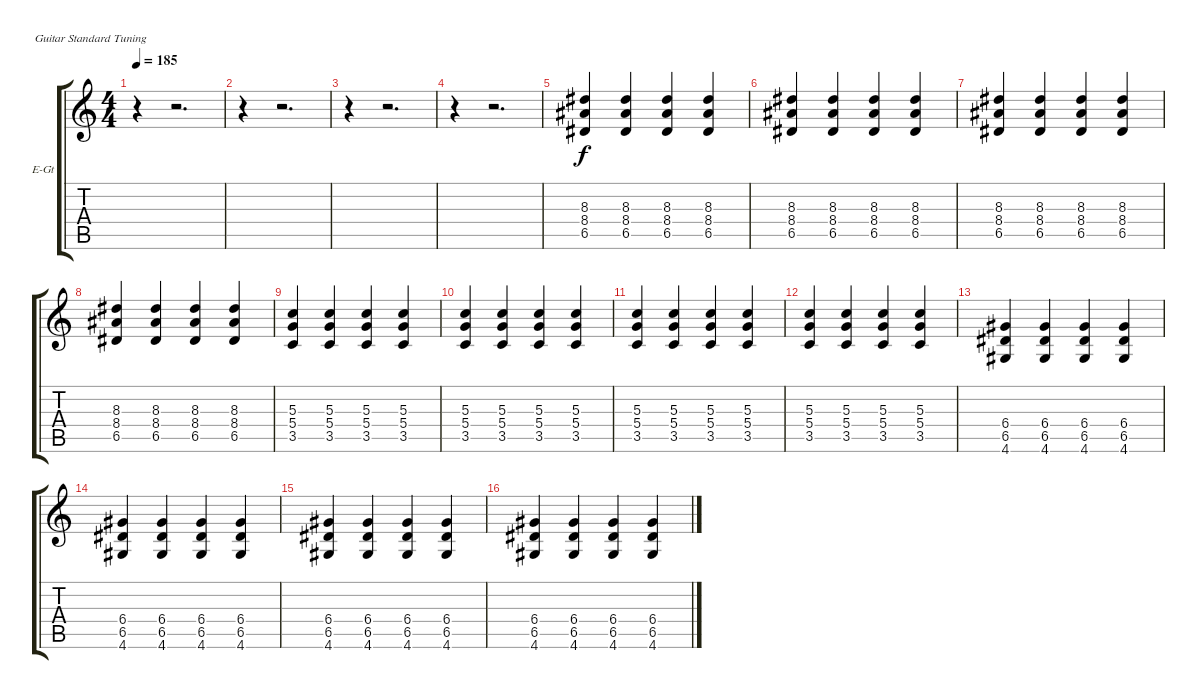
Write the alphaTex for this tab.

\defaultSystemsLayout 4
\bracketExtendMode groupsimilarinstruments
\firstSystemTrackNameOrientation horizontal
\otherSystemsTrackNameOrientation horizontal
\track ("Pierre Bouvier" "E-Gt") {instrument distortionguitar}
\staff {score tabs}
\tuning (E4 B3 G3 D3 A2 E2)
\ts (4 4)
\tempo 185
\clef g2
\scale
0.487395
\ks c
r.4{dy f instrument distortionguitar} r.2{d} |
\scale
0.256303 r.4 r.2{d} |
\scale
0.256303 r.4 r.2{d} |
\scale
0.333333 r.4 r.2{d} |
\scale
0.333333 (8.3 8.4 6.5).4 (8.3 8.4 6.5).4 (8.3 8.4 6.5).4 (8.3 8.4 6.5).4 |
\scale
0.333333 (8.3 8.4 6.5).4 (8.3 8.4 6.5).4 (8.3 8.4 6.5).4 (8.3 8.4 6.5).4 |
\scale
0.333333 (8.3 8.4 6.5).4 (8.3 8.4 6.5).4 (8.3 8.4 6.5).4 (8.3 8.4 6.5).4 |
\scale
0.333333 (8.3 8.4 6.5).4 (8.3 8.4 6.5).4 (8.3 8.4 6.5).4 (8.3 8.4 6.5).4 |
\scale
0.333333 (5.3 5.4 3.5).4 (5.3 5.4 3.5).4 (5.3 5.4 3.5).4 (5.3 5.4 3.5).4 |
\scale
0.333333 (5.3 5.4 3.5).4 (5.3 5.4 3.5).4 (5.3 5.4 3.5).4 (5.3 5.4 3.5).4 |
\scale
0.333333 (5.3 5.4 3.5).4 (5.3 5.4 3.5).4 (5.3 5.4 3.5).4 (5.3 5.4 3.5).4 |
\scale
0.333333 (5.3 5.4 3.5).4 (5.3 5.4 3.5).4 (5.3 5.4 3.5).4 (5.3 5.4 3.5).4 |
\scale
0.333333 (6.4 6.5 4.6).4 (6.4 6.5 4.6).4 (6.4 6.5 4.6).4 (6.4 6.5 4.6).4 |
\scale
0.333333 (6.4 6.5 4.6).4 (6.4 6.5 4.6).4 (6.4 6.5 4.6).4 (6.4 6.5 4.6).4 |
\scale
0.333333 (6.4 6.5 4.6).4 (6.4 6.5 4.6).4 (6.4 6.5 4.6).4 (6.4 6.5 4.6).4 |
\scale
0.333333 (6.4 6.5 4.6).4 (6.4 6.5 4.6).4 (6.4 6.5 4.6).4 (6.4 6.5 4.6).4
